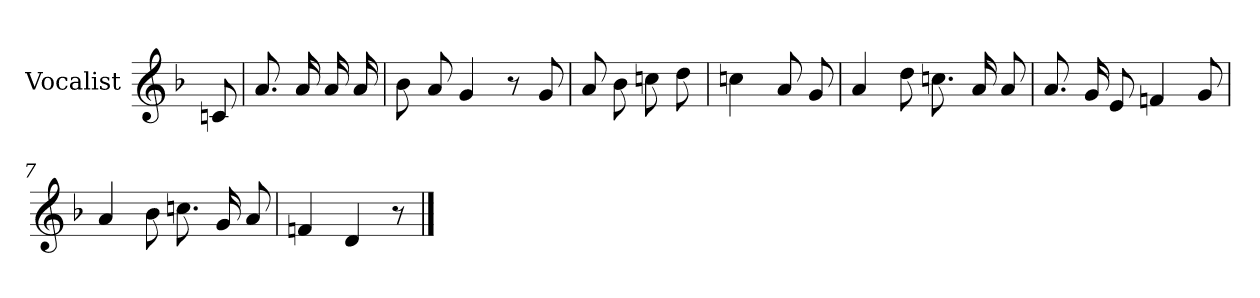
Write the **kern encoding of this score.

**kern
*part1
*staff1
*I"Vocalist
*k[b-]
*d:
=
8cn
=1
8.a
16a
16a
16a
=2
8b-
8a
4g
8r
8g
=3
8a
8b-
8ccn
8dd
=4
4ccn
8a
8g
=5
4a
8dd
8.ccn
16a
8a
=6
8.a
16g
8e
4fn
8g
=7
4a
8b-
8.ccn
16g
8a
=8
4fn
4d
8r
==
*-
